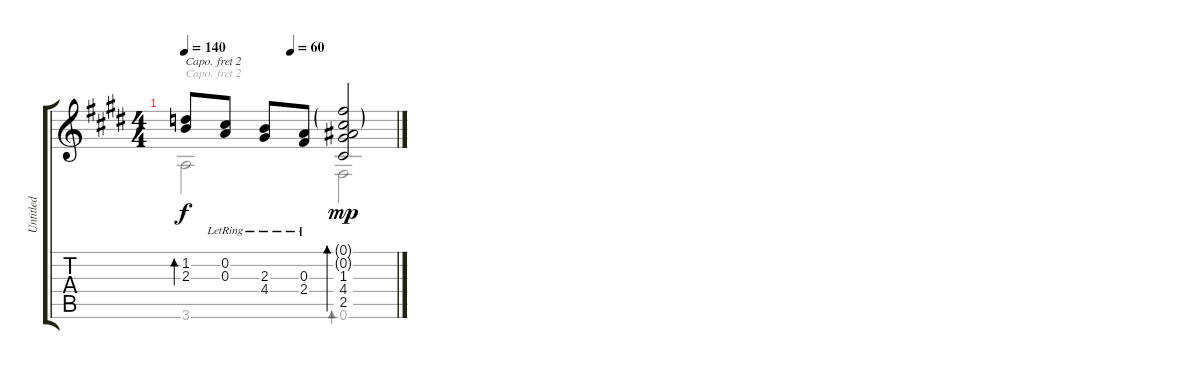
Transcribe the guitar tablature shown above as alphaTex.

\track ("Untitled" "Untitled") {instrument acousticguitarsteel}
\staff {score tabs}
\capo 2
\tuning (E4 B3 G3 D3 A2 E2) {hide}
\voice
\ts (4 4)
\tempo 140
\tempo (60 0.5)
\clef g2
\ks c#minor
(1.2 2.3).8{bd 30 dy f} (0.2{lr} 0.3{lr}).8 (2.3{lr} 4.4{lr}).8 (0.3{lr} 2.4{lr}).8 (0.1{g} 0.2{g} 1.3 4.4 2.5).2{bd 480 dy mp}
\voice
\clef g2
\ottava regular
\simile none
\ks c#minor
3.6.2{dy f} 0.6.2{bd 30}
